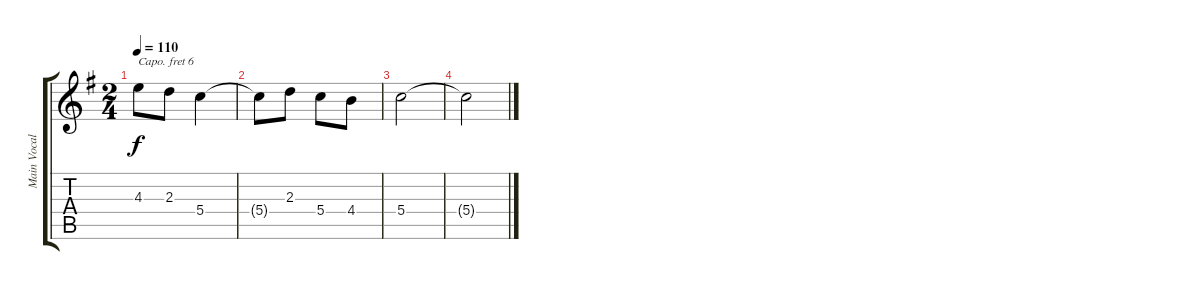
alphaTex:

\track ("Main Vocals" "Main Vocal") {instrument overdrivenguitar}
\staff {score tabs}
\capo 6
\tuning (Eb4 Bb3 Gb3 Db3 Ab2 Eb2) {hide}
\ts (2 4)
\tempo 110
\clef g2
\ks g
4.3.8{dy f} 2.3.8 5.4.4 |
5.4{t}.8 2.3.8 5.4.8 4.4.8 |
5.4.2 |
5.4{t}.2
